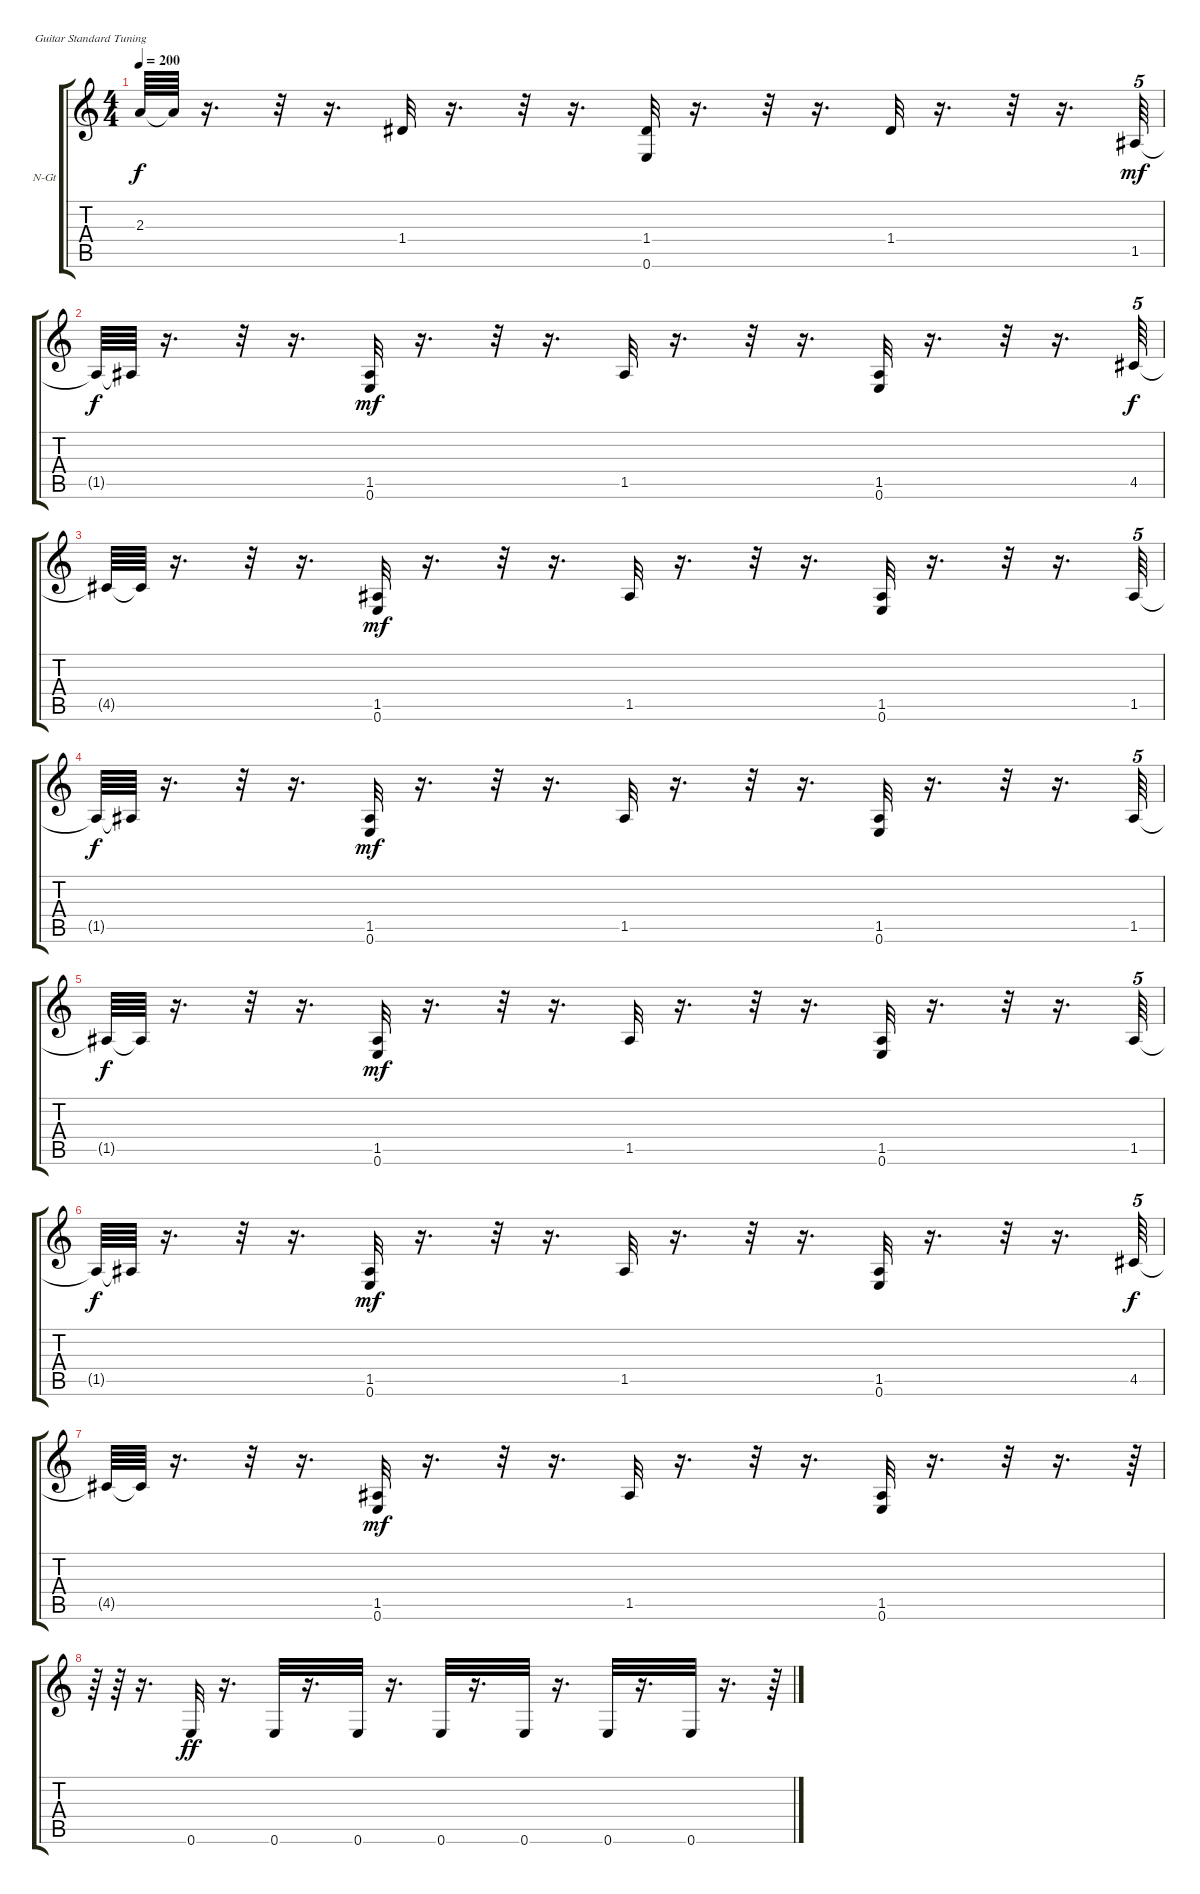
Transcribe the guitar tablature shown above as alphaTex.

\bracketExtendMode groupsimilarinstruments
\firstSystemTrackNameOrientation horizontal
\otherSystemsTrackNameOrientation horizontal
\track ("Акустика" "N-Gt") {instrument acousticguitarnylon}
\staff {score tabs}
\tuning (E4 B3 G3 D3 A2 E2)
\ts (4 4)
\tempo 200
\clef g2
\ks c
2.3{t}.64{dy f} 2.3{t}.64 r.16{d} r.32 r.16{d} 1.4.32 r.16{d} r.32 r.16{d} (1.4 0.6).32 r.16{d} r.32 r.16{d} 1.4.32 r.16{d} r.32 r.16{d} 1.5.64{tu (5 4) dy mf} |
1.5{t}.64{dy f} 1.5{t}.64 r.16{d} r.32 r.16{d} (1.5 0.6).32{dy mf} r.16{d} r.32 r.16{d} 1.5.32 r.16{d} r.32 r.16{d} (1.5 0.6).32 r.16{d} r.32 r.16{d} 4.5.64{tu (5 4) dy f} |
4.5{t}.64 4.5{t}.64 r.16{d} r.32 r.16{d} (1.5 0.6).32{dy mf} r.16{d} r.32 r.16{d} 1.5.32 r.16{d} r.32 r.16{d} (1.5 0.6).32 r.16{d} r.32 r.16{d} 1.5.64{tu (5 4)} |
1.5{t}.64{dy f} 1.5{t}.64 r.16{d} r.32 r.16{d} (1.5 0.6).32{dy mf} r.16{d} r.32 r.16{d} 1.5.32 r.16{d} r.32 r.16{d} (1.5 0.6).32 r.16{d} r.32 r.16{d} 1.5.64{tu (5 4)} |
1.5{t}.64{dy f} 1.5{t}.64 r.16{d} r.32 r.16{d} (1.5 0.6).32{dy mf} r.16{d} r.32 r.16{d} 1.5.32 r.16{d} r.32 r.16{d} (1.5 0.6).32 r.16{d} r.32 r.16{d} 1.5.64{tu (5 4)} |
1.5{t}.64{dy f} 1.5{t}.64 r.16{d} r.32 r.16{d} (1.5 0.6).32{dy mf} r.16{d} r.32 r.16{d} 1.5.32 r.16{d} r.32 r.16{d} (1.5 0.6).32 r.16{d} r.32 r.16{d} 4.5.64{tu (5 4) dy f} |
4.5{t}.64 4.5{t}.64 r.16{d} r.32 r.16{d} (1.5 0.6).32{dy mf} r.16{d} r.32 r.16{d} 1.5.32 r.16{d} r.32 r.16{d} (1.5 0.6).32 r.16{d} r.32 r.16{d} r.64{tu (5 4)} |
r.64 r.64 r.16{d} 0.6.32{dy ff} r.16{d} 0.6.32 r.16{d} 0.6.32 r.16{d} 0.6.32 r.16{d} 0.6.32 r.16{d} 0.6.32 r.16{d} 0.6.32 r.16{d} r.64{tu (5 4)}
